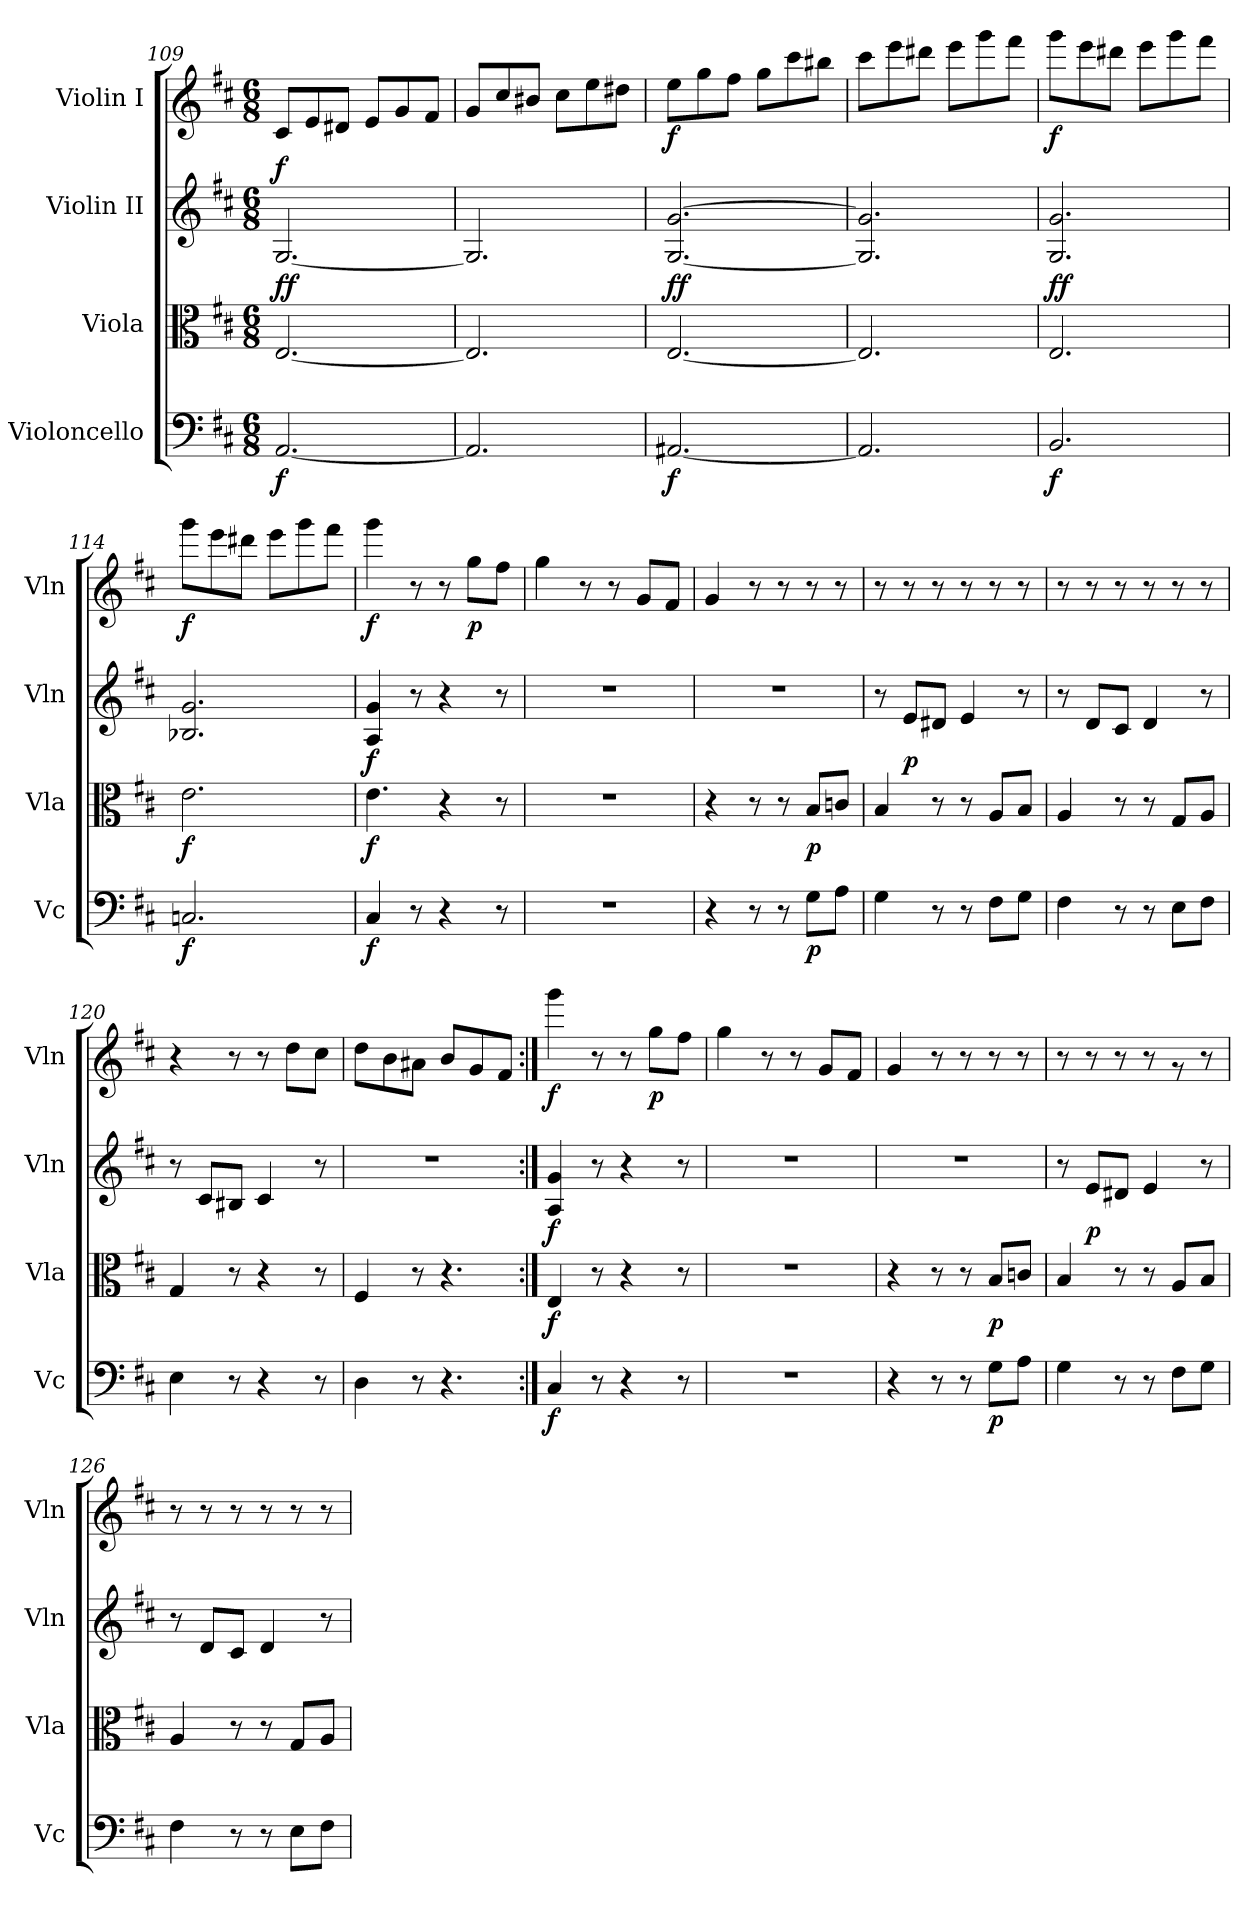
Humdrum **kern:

**kern	**dynam	**kern	**dynam	**kern	**dynam	**kern	**dynam
*part4	*part4	*part3	*part3	*part2	*part2	*part1	*part1
*staff4	*staff4	*staff3	*staff3	*staff2	*staff2	*staff1	*staff1
*I"Violoncello	*	*I"Viola	*	*I"Violin II	*	*I"Violin I	*
*I'Vc	*	*I'Vla	*	*I'Vln	*	*I'Vln	*
!!LO:LB:g=z
*clefF4	*	*clefC3	*	*clefG2	*	*clefG2	*
*k[f#c#]	*	*k[f#c#]	*	*k[f#c#]	*	*k[f#c#]	*
*M6/8	*	*M6/8	*	*M6/8	*	*M6/8	*
=109	=109	=109	=109	=109	=109	=109	=109
!	!LO:DY:b	!	!LO:DY:b	!	!	!	!
!	!	!	!LO:DY:n=1:a	!	!LO:DY:a	!	!
[2.AA/	f	[2.E/	f f	[2.G/	f	8c#/L	.
.	.	.	.	.	.	8e/	.
.	.	.	.	.	.	8d#X/J	.
.	.	.	.	.	.	8e/L	.
.	.	.	.	.	.	8g/	.
.	.	.	.	.	.	8f#/J	.
=110	=110	=110	=110	=110	=110	=110	=110
2.AA/]	.	2.E/]	.	2.G/]	.	8g/L	.
.	.	.	.	.	.	8cc#/	.
.	.	.	.	.	.	8b#X/J	.
.	.	.	.	.	.	8cc#\L	.
.	.	.	.	.	.	8ee\	.
.	.	.	.	.	.	8dd#X\J	.
!!LO:PB:g=z
=111	=111	=111	=111	=111	=111	=111	=111
!	!LO:DY:b	!	!LO:DY:b	!	!	!	!
!	!	!	!LO:DY:n=1:a	!	!	!	!LO:DY:b
[2.AA#X/	f	[2.E/	f f	[2.G/ [2.g/	.	8ee\L	f
.	.	.	.	.	.	8gg\	.
.	.	.	.	.	.	8ff#\J	.
.	.	.	.	.	.	8gg\L	.
.	.	.	.	.	.	8ccc#\	.
.	.	.	.	.	.	8bb#X\J	.
=112	=112	=112	=112	=112	=112	=112	=112
2.AA#/]	.	2.E/]	.	2.G/] 2.g/]	.	8ccc#\L	.
.	.	.	.	.	.	8eee\	.
.	.	.	.	.	.	8ddd#X\J	.
.	.	.	.	.	.	8eee\L	.
.	.	.	.	.	.	8ggg\	.
.	.	.	.	.	.	8fff#\J	.
=113	=113	=113	=113	=113	=113	=113	=113
!	!LO:DY:b	!	!LO:DY:b	!	!	!	!
!	!	!	!LO:DY:n=1:a	!	!	!	!LO:DY:b
2.BB/	f	2.E/	f f	2.G/ 2.g/	.	8ggg\L	f
.	.	.	.	.	.	8eee\	.
.	.	.	.	.	.	8ddd#X\J	.
.	.	.	.	.	.	8eee\L	.
.	.	.	.	.	.	8ggg\	.
.	.	.	.	.	.	8fff#\J	.
=114	=114	=114	=114	=114	=114	=114	=114
!	!LO:DY:b	!	!LO:DY:b	!	!	!	!LO:DY:b
2.Cn/	f	2.e\	f	2.B-X/ 2.g/	.	8ggg\L	f
.	.	.	.	.	.	8eee\	.
.	.	.	.	.	.	8ddd#X\J	.
.	.	.	.	.	.	8eee\L	.
.	.	.	.	.	.	8ggg\	.
.	.	.	.	.	.	8fff#\J	.
!!LO:LB:g=z
=115	=115	=115	=115	=115	=115	=115	=115
!	!LO:DY:b	!	!LO:DY:b	!	!LO:DY:b	!	!LO:DY:b
4C#/	f	4.e\	f	4A/ 4g/	f	4ggg\	f
8r	.	.	.	8r	.	8r	.
4r	.	4r	.	4r	.	8r	.
!	!	!	!	!	!	!	!LO:DY:b
.	.	.	.	.	.	8gg\L	p
8r	.	8r	.	8r	.	8ff#\J	.
!!LO:PB:g=z
=116	=116	=116	=116	=116	=116	=116	=116
2.r	.	2.r	.	2.r	.	4gg\	.
.	.	.	.	.	.	8r	.
.	.	.	.	.	.	8r	.
.	.	.	.	.	.	8g/L	.
.	.	.	.	.	.	8f#/J	.
=117	=117	=117	=117	=117	=117	=117	=117
4r	.	4r	.	2.r	.	4g/	.
8r	.	8r	.	.	.	8r	.
8r	.	8r	.	.	.	8r	.
!	!LO:DY:b	!	!LO:DY:b	!	!	!	!
8G\L	p	8B/L	p	.	.	8r	.
8A\J	.	8cn/J	.	.	.	8r	.
=118	=118	=118	=118	=118	=118	=118	=118
4G\	.	4B/	.	8r	.	8r	.
!	!	!	!	!	!LO:DY:b	!	!
.	.	.	.	8e/L	p	8r	.
8r	.	8r	.	8d#X/J	.	8r	.
8r	.	8r	.	4e/	.	8r	.
8F#\L	.	8A/L	.	.	.	8r	.
8G\J	.	8B/J	.	8r	.	8r	.
=119	=119	=119	=119	=119	=119	=119	=119
4F#\	.	4A/	.	8r	.	8r	.
.	.	.	.	8d/L	.	8r	.
8r	.	8r	.	8c#/J	.	8r	.
8r	.	8r	.	4d/	.	8r	.
8E\L	.	8G/L	.	.	.	8r	.
8F#\J	.	8A/J	.	8r	.	8r	.
=120	=120	=120	=120	=120	=120	=120	=120
4E\	.	4G/	.	8r	.	4r	.
.	.	.	.	8c#/L	.	.	.
8r	.	8r	.	8B#X/J	.	8r	.
4r	.	4r	.	4c#/	.	8r	.
.	.	.	.	.	.	8dd\L	.
8r	.	8r	.	8r	.	8cc#\J	.
!!LO:LB:g=z
=121	=121	=121	=121	=121	=121	=121	=121
4D\	.	4F#/	.	2.r	.	8dd\L	.
.	.	.	.	.	.	8b\	.
8r	.	8r	.	.	.	8a#X\J	.
4.r	.	4.r	.	.	.	8b/L	.
.	.	.	.	.	.	8g/	.
.	.	.	.	.	.	8f#/J	.
=122:|!	=122:|!	=122:|!	=122:|!	=122:|!	=122:|!	=122:|!	=122:|!
!	!LO:DY:b	!	!LO:DY:b	!	!LO:DY:b	!	!LO:DY:b
4C#/	f	4E/	f	4A/ 4g/	f	4ggg\	f
8r	.	8r	.	8r	.	8r	.
4r	.	4r	.	4r	.	8r	.
!	!	!	!	!	!	!	!LO:DY:b
.	.	.	.	.	.	8gg\L	p
8r	.	8r	.	8r	.	8ff#\J	.
=123	=123	=123	=123	=123	=123	=123	=123
2.r	.	2.r	.	2.r	.	4gg\	.
.	.	.	.	.	.	8r	.
.	.	.	.	.	.	8r	.
.	.	.	.	.	.	8g/L	.
.	.	.	.	.	.	8f#/J	.
=124	=124	=124	=124	=124	=124	=124	=124
4r	.	4r	.	2.r	.	4g/	.
8r	.	8r	.	.	.	8r	.
8r	.	8r	.	.	.	8r	.
!	!LO:DY:b	!	!LO:DY:b	!	!	!	!
8G\L	p	8B/L	p	.	.	8r	.
8A\J	.	8cn/J	.	.	.	8r	.
=125	=125	=125	=125	=125	=125	=125	=125
4G\	.	4B/	.	8r	.	8r	.
!	!	!	!	!	!LO:DY:b	!	!
.	.	.	.	8e/L	p	8r	.
8r	.	8r	.	8d#X/J	.	8r	.
8r	.	8r	.	4e/	.	8r	.
8F#\L	.	8A/L	.	.	.	8rg	.
8G\J	.	8B/J	.	8r	.	8r	.
!!LO:PB:g=z
=126	=126	=126	=126	=126	=126	=126	=126
4F#\	.	4A/	.	8r	.	8r	.
.	.	.	.	8d/L	.	8r	.
8r	.	8r	.	8c#/J	.	8r	.
8r	.	8r	.	4d/	.	8r	.
8E\L	.	8G/L	.	.	.	8r	.
8F#\J	.	8A/J	.	8r	.	8r	.
=	=	=	=	=	=	=	=
*-	*-	*-	*-	*-	*-	*-	*-
